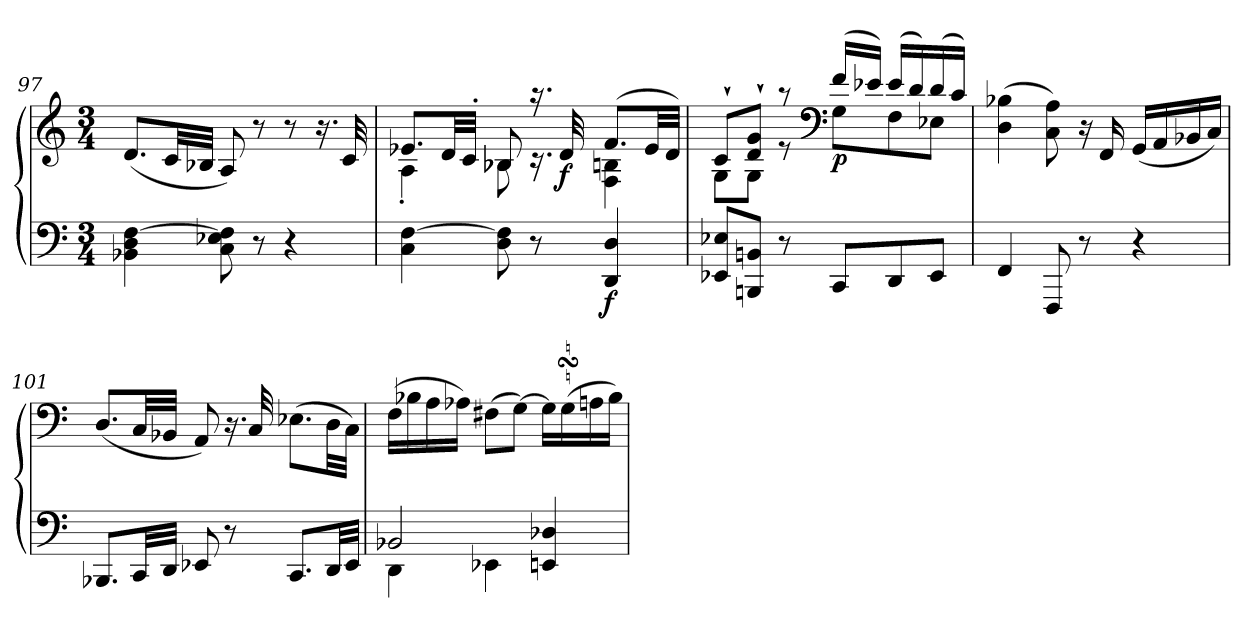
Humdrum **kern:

**kern	**kern	**dynam
*part1	*part1	*part1
*staff2	*staff1	*staff1/2
*clefF4	*clefG2	*
*k[]	*k[]	*
*C:	*C:	*
*M3/4	*M3/4	*
=97	=97	=97
4BB-X\ 4D\ [4F\	(<8.d/L	.
.	32c/LL	.
.	32B-X/JJJ	.
8C\ 8E-X\ 8F\]	8A/)	.
8r	8r	.
4r	8r	.
.	16.r	.
.	32c/	.
!!LO:LB:g=z
=98	=98	=98
*	*^	*
4C\ [4F\	8.e-X/L	4A'<\	.
.	32d/LL	.	.
.	32c'>/JJJ	.	.
8D\ 8F\]	8B-X/	8B-\	.
8r	16.raa	16.rc	.
!	!	!	!LO:DY:b
.	32d/	32ryy	f
!	!	!	!LO:DY:b=2
4DD/ 4D/	(>8.f/L	4F\ 4Bn\	f
.	32e-/LL	.	.
.	32d/JJJ)	.	.
!!LO:LB:g=z	!!
=99	=99	=99	=99
8EE-X/ 8E-X/L	8c`>/L	8G\L	.
8BBBn/ 8BBn/J	8d/`> 8g/`>J	8G\J	.
8r	8raa	8r	.
*	*clefF4	*	*
!	!	!	!LO:DY:b
8CC/L	(>16f/LL	8G\L	p
.	16e-X/JJ)	.	.
8DD/	(>16e-/LL	8F\	.
.	16d/)	.	.
8EE-/J	(>16d/	8E-X\J	.
.	16c/JJ)	.	.
*	*v	*v	*
!!LO:LB:g=z
=100	=100	=100
4FF/	(>4D\ 4B-X\	.
8FFF/	8C\ 8A\)	.
8r	16r	.
.	16FF/	.
4r	(<16GG/LL	.
.	16AA/	.
.	16BB-X/	.
.	16C/JJ)	.
=101	=101	=101
8.BBB-X/L	(<8.D/L	.
32CC/LL	32C/LL	.
32DD/JJJ	32BB-X/JJJ	.
8EE-X/	8AA/)	.
8r	16.r	.
.	32C/	.
8.CC/L	(>8.E-X\L	.
32DD/LL	32D\LL	.
32EE-/JJJ	32C\JJJ)	.
=102	=102	=102
*^	*	*
2BB-X/	4DD\	(>16F\LL	.
.	.	16B-X\	.
.	.	16A\	.
.	.	16A-X\JJ)	.
.	4EE-X\	(>8F#X\L	.
.	.	[8G\J)	.
4EEn/ 4D-X/	4ryy	16G\LL]	.
.	.	(>16GsSSS\	.
.	.	16An\	.
.	.	16B-\JJ)	.
*v	*v	*	*
=	=	=
*-	*-	*-
